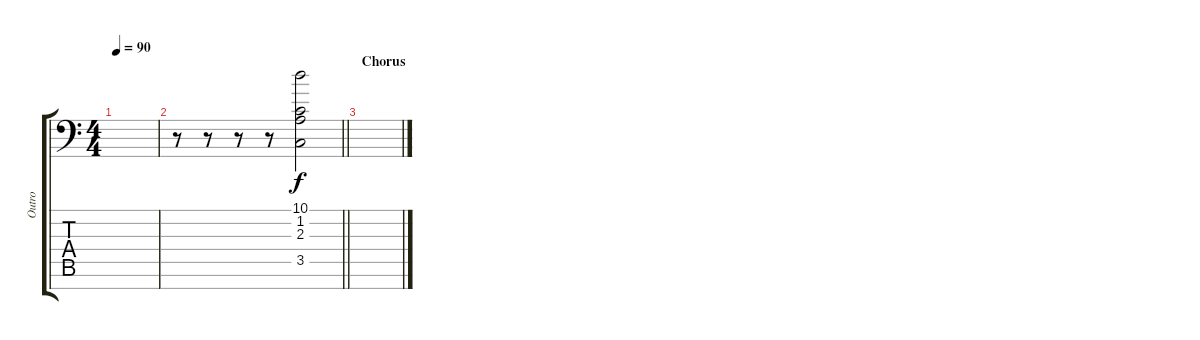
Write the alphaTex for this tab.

\track ("Outro" "Outro") {instrument reversecymbal}
\staff {score tabs}
\tuning (E4 B3 G3 D3 A2 E2 C-1) {hide}
\ts (4 4)
\tempo 90
\clef f4
\ks c
|
\barLineRight lightlight
r.8 r.8 r.8 r.8 (10.1 1.2 2.3 3.5).2{instrument reversecymbal} |
\section ("" "Chorus")
